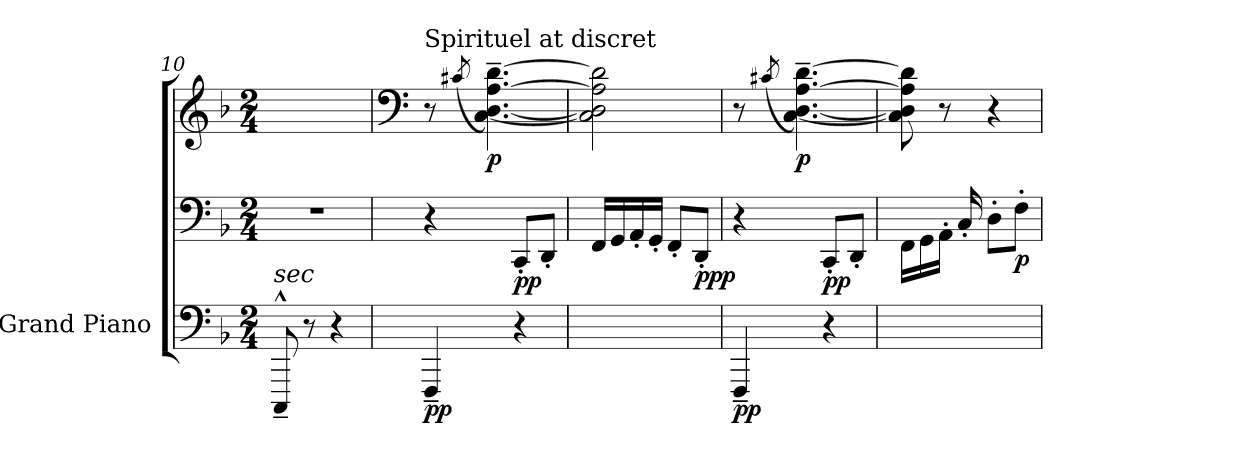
**kern	**kern	**kern	**dynam
*part1	*part1	*part1	*part1
*staff3	*staff2	*staff1	*staff1/2/3
*I"Grand Piano	*	*	*
*I'Pno.	*	*	*
*clefF4	*clefF4	*clefG2	*
*k[b-]	*k[b-]	*k[b-]	*
*M2/4	*M2/4	*M2/4	*
=10	=10	=10	=10
!LO:TX:a:i:t=sec	!	!	!
!	!	!	!LO:DY:b=3
8CCC~^^/	2r	2ryy	other-dynamics
8r	.	.	.
4r	.	.	.
!!LO:LB:g=z
=11	=11	=11	=11
*	*	*clefF4	*
!	!	!LO:TX:a:t=Spirituel at discret	!
!	!	!	!LO:DY:b=3
4FFF~/	4r	8r	pp
.	.	(>8qc#X/	.
!	!	!	!LO:DY:b
.	.	[4.C\~ [4.D\~ [4.A\~ [4.d\~)	p
!	!	!	!LO:DY:b=2
4r	8CC'/L	.	pp
.	8DD'/J	.	.
=12	=12	=12	=12
2ryy	16FF/LL	2C\] 2D\] 2A\] 2d\]	.
.	16GG/	.	.
.	16AA'/	.	.
.	16GG'/JJ	.	.
.	8FF'/L	.	.
!	!	!	!LO:DY:b=2
.	8DD'/J	.	ppp
=13	=13	=13	=13
!	!	!	!LO:DY:b=3
4FFF~/	4r	8r	pp
.	.	(>8qc#X/	.
!	!	!	!LO:DY:b
.	.	[4.C\~ [4.D\~ [4.A\~ [4.d\~)	p
!	!	!	!LO:DY:b=2
4r	8CC'/L	.	pp
.	8DD'/J	.	.
=14	=14	=14	=14
2ryy	16FF\LL	8C\] 8D\] 8A\] 8d\]	.
.	16GG\	.	.
.	16AA'\JJ	8r	.
.	16C'/	.	.
.	8D'\L	4r	.
!	!	!	!LO:DY:b=2
.	8F'\J	.	p
=	=	=	=
*-	*-	*-	*-
